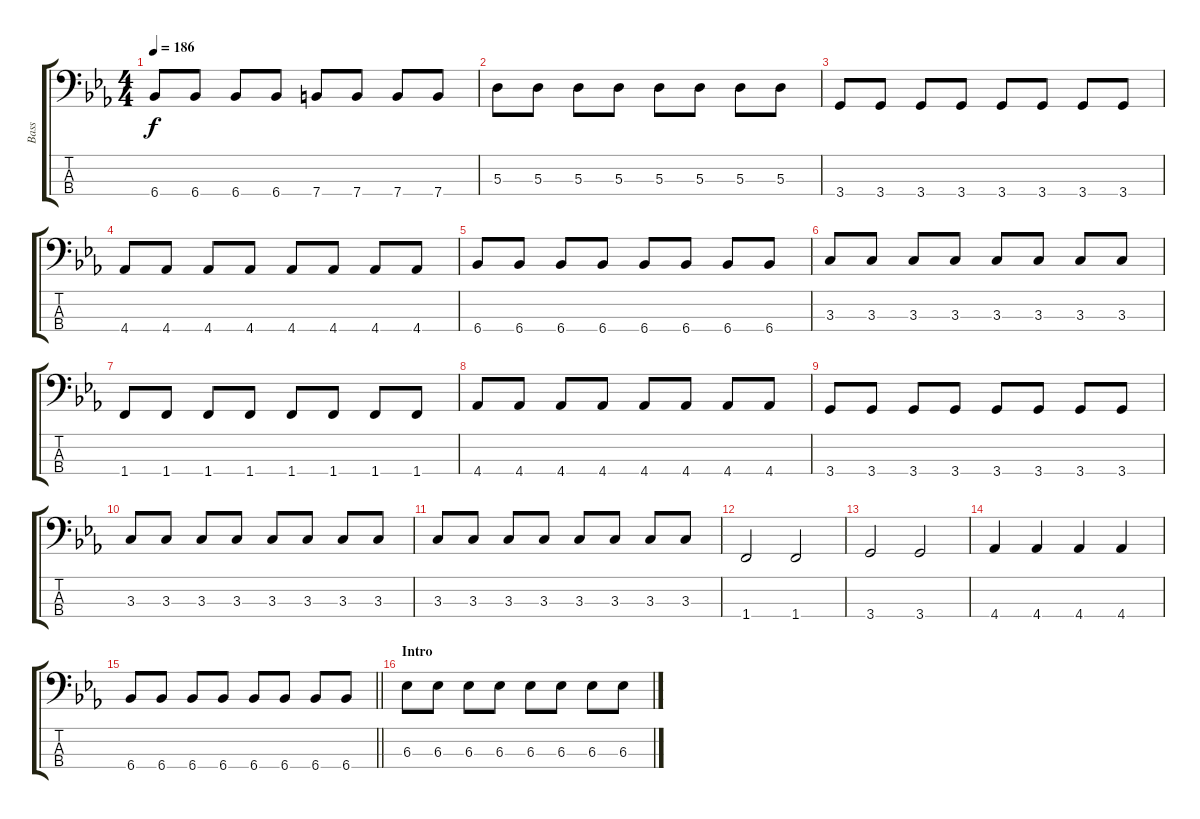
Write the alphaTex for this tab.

\track ("Bass" "Bass") {instrument electricbassfinger}
\staff {score tabs}
\tuning (G2 D2 A1 E1) {hide}
\ts (4 4)
\tempo 186
\clef f4
\ks eb
6.4.8{dy f} 6.4.8 6.4.8 6.4.8 7.4.8 7.4.8 7.4.8 7.4.8 |
5.3.8 5.3.8 5.3.8 5.3.8 5.3.8 5.3.8 5.3.8 5.3.8 |
3.4.8 3.4.8 3.4.8 3.4.8 3.4.8 3.4.8 3.4.8 3.4.8 |
4.4.8 4.4.8 4.4.8 4.4.8 4.4.8 4.4.8 4.4.8 4.4.8 |
6.4.8 6.4.8 6.4.8 6.4.8 6.4.8 6.4.8 6.4.8 6.4.8 |
3.3.8 3.3.8 3.3.8 3.3.8 3.3.8 3.3.8 3.3.8 3.3.8 |
1.4.8 1.4.8 1.4.8 1.4.8 1.4.8 1.4.8 1.4.8 1.4.8 |
4.4.8 4.4.8 4.4.8 4.4.8 4.4.8 4.4.8 4.4.8 4.4.8 |
3.4.8 3.4.8 3.4.8 3.4.8 3.4.8 3.4.8 3.4.8 3.4.8 |
3.3.8 3.3.8 3.3.8 3.3.8 3.3.8 3.3.8 3.3.8 3.3.8 |
3.3.8 3.3.8 3.3.8 3.3.8 3.3.8 3.3.8 3.3.8 3.3.8 |
1.4.2 1.4.2 |
3.4.2 3.4.2 |
4.4.4 4.4.4 4.4.4 4.4.4 |
\barLineRight lightlight
6.4.8 6.4.8 6.4.8 6.4.8 6.4.8 6.4.8 6.4.8 6.4.8 |
\section ("" "Intro")
6.3.8 6.3.8 6.3.8 6.3.8 6.3.8 6.3.8 6.3.8 6.3.8
